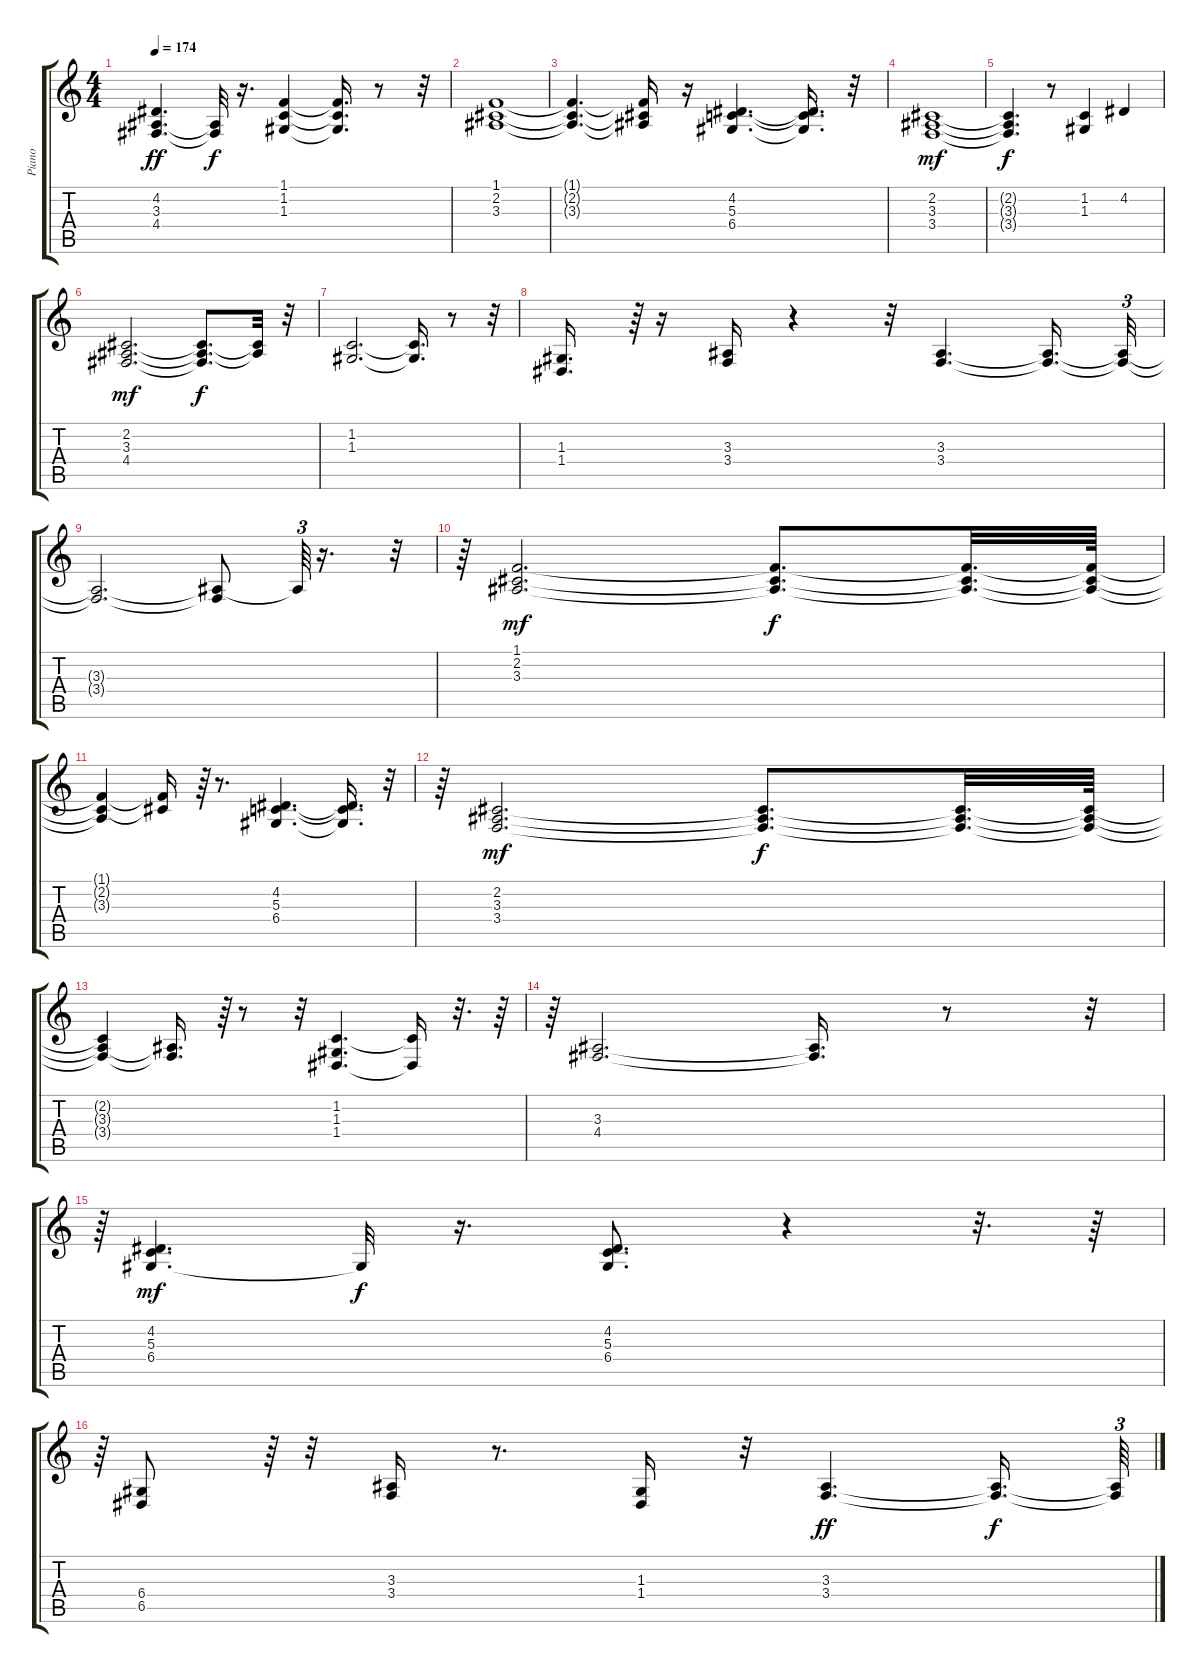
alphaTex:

\track ("Piano" "Piano") {instrument electricpiano2}
\staff {score tabs}
\tuning (E4 B3 G3 D3 A2 E2) {hide}
\ts (4 4)
\tempo 174
\clef g2
\ks c
(4.2 3.3 4.4).4{d dy ff} (3.3{t} 4.4{t}).32{dy f} r.16{d} (1.1 1.2 1.3).4 (1.1{t} 1.2{t} 1.3{t}).16{d} r.8 r.32 |
(1.1 2.2 3.3).1 |
(1.1{t} 2.2{t} 3.3{t}).4{d} (1.1{t} 2.2{t} 3.3{t}).16 r.16 (4.2 5.3 6.4).4{d} (4.2{t} 5.3{t} 6.4{t}).16{d} r.32 |
(2.2 3.3 3.4).1{dy mf} |
(2.2{t} 3.3{t} 3.4{t}).4{d dy f} r.8 (1.2 1.3).4 4.2.4 |
(2.2 3.3 4.4).2{d dy mf} (2.2{t} 3.3{t} 4.4{t}).8{d dy f} (2.2{t} 3.3{t}).32 r.32 |
(1.2 1.3).2{d} (1.2{t} 1.3{t}).16{d} r.8 r.32 |
(1.3 1.4).16{d} r.64{tu (3 2)} r.16 (3.3 3.4).16 r.4 r.32 (3.3 3.4).4{d} (3.3{t} 3.4{t}).16{d} (3.3{t} 3.4{t}).32{tu (3 2)} |
(3.3{t} 3.4{t}).2{d} (3.3{t} 3.4{t}).8 3.3{t}.64{tu (3 2)} r.16{d} r.32{tu (3 2)} |
r.64{tu (3 2)} (1.1 2.2 3.3).2{d dy mf} (1.1{t} 2.2{t} 3.3{t}).8{d dy f} (1.1{t} 2.2{t} 3.3{t}).32{d} (1.1{t} 2.2{t} 3.3{t}).64 |
(1.1{t} 2.2{t} 3.3{t}).4 (1.1{t} 2.2{t}).16 r.64{tu (3 2)} r.8{d} (4.2 5.3 6.4).4{d} (4.2{t} 5.3{t} 6.4{t}).16{d} r.32{tu (3 2)} |
r.64{tu (3 2)} (2.2 3.3 3.4).2{d dy mf} (2.2{t} 3.3{t} 3.4{t}).8{d dy f} (2.2{t} 3.3{t} 3.4{t}).32{d} (2.2{t} 3.3{t} 3.4{t}).64 |
(2.2{t} 3.3{t} 3.4{t}).4 (3.3{t} 3.4{t}).16{d} r.64{tu (3 2)} r.8 r.32 (1.2 1.3 1.4).4{d} (1.2{t} 1.4{t}).16 r.32{d} r.64 |
r.64{tu (3 2)} (3.3 4.4).2{d} (3.3{t} 4.4{t}).16{d} r.8 r.32{tu (3 2)} |
r.64{tu (3 2)} (4.2 5.3 6.4).4{d dy mf} 6.4{t}.32{dy f} r.16{d} (4.2 5.3 6.4).8{d} r.4 r.32{d} r.64 |
r.64{tu (3 2)} (6.4 6.5).8 r.64{tu (3 2)} r.32 (3.3 3.4).16 r.8{d} (1.3 1.4).16 r.32 (3.3 3.4).4{d dy ff} (3.3{t} 3.4{t}).16{d dy f} (3.3{t} 3.4{t}).64{tu (3 2)}
